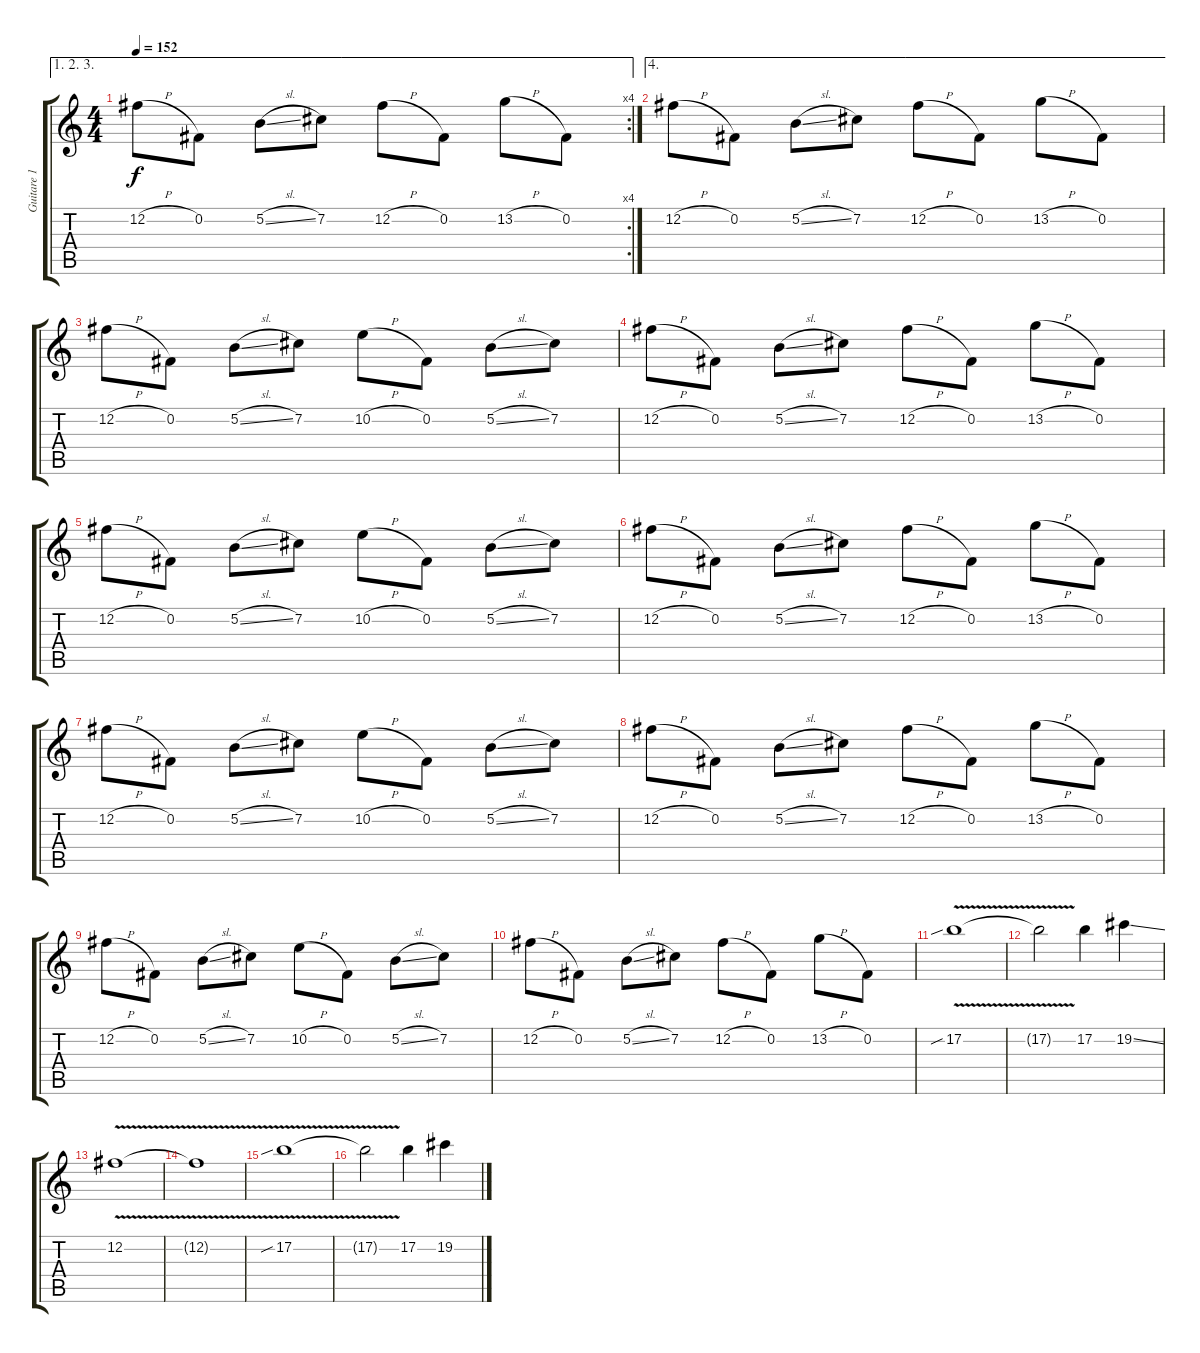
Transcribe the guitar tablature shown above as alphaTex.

\track ("Guitare 1" "Guitare 1") {instrument distortionguitar}
\staff {score tabs}
\tuning (B3 Gb3 D3 A2 E2 B1) {hide}
\ae (1 2 3)
\rc 4
\ts (4 4)
\tempo 152
\clef g2
\ks c
12.2{h}.8{dy f} 0.2.8 5.2{sl}.8 7.2.8 12.2{h}.8 0.2.8 13.2{h}.8 0.2.8 |
\ae 4
12.2{h}.8 0.2.8 5.2{sl}.8 7.2.8 12.2{h}.8 0.2.8 13.2{h}.8 0.2.8 |
12.2{h}.8 0.2.8 5.2{sl}.8 7.2.8 10.2{h}.8 0.2.8 5.2{sl}.8 7.2.8 |
12.2{h}.8 0.2.8 5.2{sl}.8 7.2.8 12.2{h}.8 0.2.8 13.2{h}.8 0.2.8 |
12.2{h}.8 0.2.8 5.2{sl}.8 7.2.8 10.2{h}.8 0.2.8 5.2{sl}.8 7.2.8 |
12.2{h}.8 0.2.8 5.2{sl}.8 7.2.8 12.2{h}.8 0.2.8 13.2{h}.8 0.2.8 |
12.2{h}.8 0.2.8 5.2{sl}.8 7.2.8 10.2{h}.8 0.2.8 5.2{sl}.8 7.2.8 |
12.2{h}.8 0.2.8 5.2{sl}.8 7.2.8 12.2{h}.8 0.2.8 13.2{h}.8 0.2.8 |
12.2{h}.8 0.2.8 5.2{sl}.8 7.2.8 10.2{h}.8 0.2.8 5.2{sl}.8 7.2.8 |
12.2{h}.8 0.2.8 5.2{sl}.8 7.2.8 12.2{h}.8 0.2.8 13.2{h}.8 0.2.8 |
17.2{v sib}.1 |
17.2{t}.2 17.2.4 19.2{ss}.4 |
12.2{v}.1 |
12.2{t}.1 |
17.2{v sib}.1 |
17.2{t}.2 17.2.4 19.2{ss}.4
